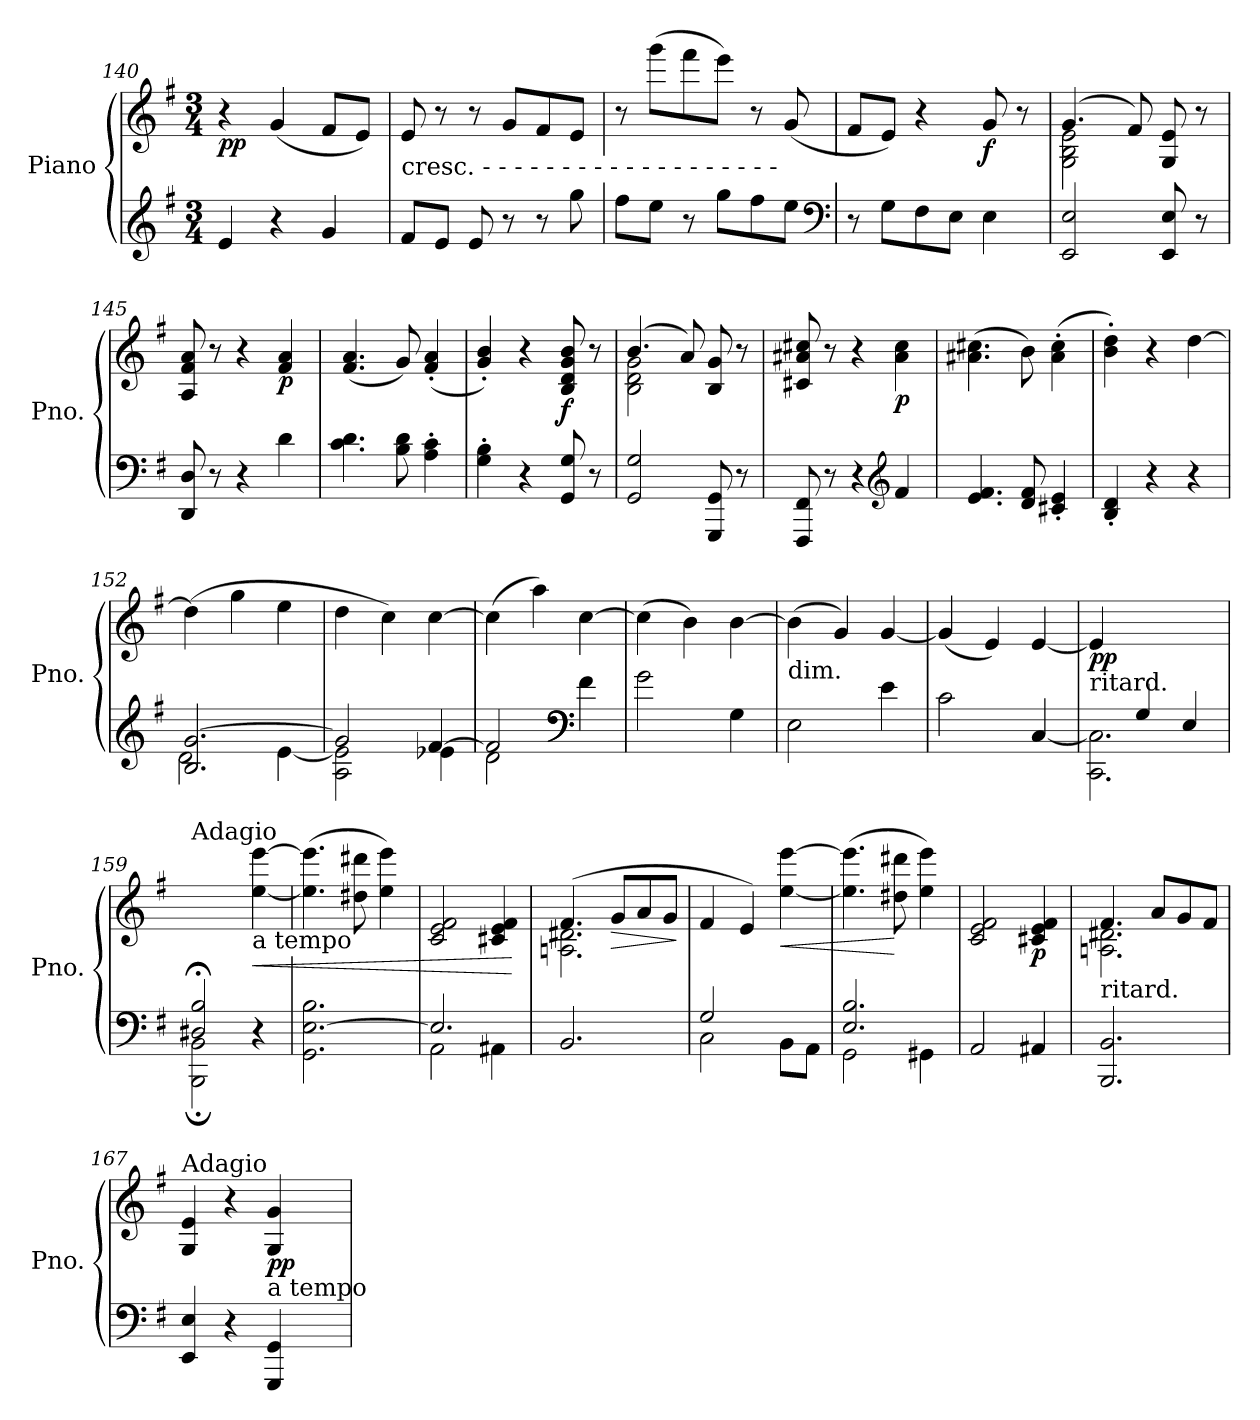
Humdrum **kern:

**kern	**kern	**dynam
*part1	*part1	*part1
*staff2	*staff1	*staff1/2
*I"Piano	*	*
*I'Pno.	*	*
*clefG2	*clefG2	*
*k[f#]	*k[f#]	*
*G:	*G:	*
*M3/4	*M3/4	*
=140	=140	=140
!	!	!LO:DY:b
4e/	4r	pp
4r	(4g/	.
4g/	8f#/L	.
.	8e/J)	.
=141	=141	=141
!	!LO:TX:b:t=cresc.  -  -  -  -  -  -  -  -  -  -  -  -  -  -  -  -  -  -  -	!
8f#/L	8e/	.
8e/J	8r	.
8e/	8r	.
8r	8g/L	.
8r	8f#/	.
8gg\	8e/J	.
=142	=142	=142
8ff#\L	8r	.
8ee\J	(8ggg\L	.
8r	8fff#\	.
8gg\L	8eee\J)	.
8ff#\	8r	.
8ee\J	(8g/	.
*clefF4	*	*
=143	=143	=143
8r	8f#/L	.
8G\L	8e/J)	.
8F#\	4r	.
8E\J	.	.
!	!	!LO:DY:b
4E\	8g/	f
.	8r	.
=144	=144	=144
*	*^	*
2EE/ 2E/	(4.g/	2G\ 2B\ 2e\	.
.	8f#/)	.	.
8EE/ 8E/	8G/ 8e/	4ryy	.
8r	8r	.	.
*	*v	*v	*
!!LO:LB:g=z
=145	=145	=145
8DD/ 8D/	8A/ 8f#/ 8a/	.
8r	8r	.
4r	4r	.
!	!	!LO:DY:b
4d\	4f#/ 4a/	p
=146	=146	=146
4.c\ 4.d\	(4.f#/ 4.a/	.
8B\ 8d\	8g/)	.
4A\' 4c\'	(4f#/' 4a/'	.
=147	=147	=147
4G\' 4B\'	4g/' 4b/')	.
4r	4r	.
!	!	!LO:DY:b
8GG/ 8G/	8B/ 8d/ 8g/ 8b/	f
8r	8r	.
=148	=148	=148
*	*^	*
2GG/ 2G/	(4.b/	2B\ 2d\ 2g\	.
.	8a/)	.	.
8GGG/ 8GG/	8B/ 8g/	4ryy	.
8r	8r	.	.
*	*v	*v	*
=149	=149	=149
8FFF#/ 8FF#/	8c#X/ 8a#X/ 8cc#X/	.
8r	8r	.
4r	4r	.
*clefG2	*	*
!	!	!LO:DY:b
4f#/	4a#\ 4cc#\	p
=150	=150	=150
4.e/ 4.f#/	(4.a#X\ 4.cc#X\	.
8d/ 8f#/	8b\)	.
4c#X/' 4e/'	(4a#\' 4cc#\'	.
=151	=151	=151
4B/' 4d/'	4b\' 4dd\')	.
4r	4r	.
4r	[4dd\	.
!!LO:LB:g=z
=152	=152	=152
*^	*	*
2.B/ [2.g/	2d\	(4dd\]	.
.	.	4gg\	.
.	[4e\	4ee\	.
=153	=153	=153	=153
2g/]	2A\ 2e\]	4dd\	.
.	.	4cc\)	.
[4f#/	4e-X\	[4cc\	.
=154	=154	=154	=154
2f#/]	2d\	(4cc\]	.
.	.	4aa\)	.
*clefF4	*	*	*
4f#\	4ryy	[4cc\	.
*v	*v	*	*
=155	=155	=155
2g\	(4cc\]	.
.	4b\)	.
4G\	[4b\	.
=156	=156	=156
!	!LO:TX:b:t=dim.	!
2E\	(4b\]	.
.	4g/)	.
4e\	[4g/	.
=157	=157	=157
2c\	(4g/]	.
.	4e/)	.
[4C/	[4e/	.
=158	=158	=158
*^	*	*
!	!	!LO:TX:b:t=ritard.	!
!	!	!	!LO:DY:b
4ryy	2.CC\ 2.C\]	(4e/]	pp
4G/	.	2ryy	.
4E/)	.	.	.
=159	=159	=159	=159
!	!	!LO:TX:a:t=Adagio	!
2D#X/;< 2B/;<	2BBB\; 2BB\;	2ryy	.
!	!	!LO:TX:b:t=a tempo	!
!	!	!	!LO:HP:b
4ryy	4r	[4ee\ [4eee\	<
*v	*v	*	*
=160	=160	=160
2.GG\ [2.E\ 2.B\	(4.ee\] 4.eee\]	.
.	8dd#X\ 8ddd#X\	.
.	4ee\ 4eee\)	.
=161	=161	=161
*^	*	*
2.E/]	2AA\	2c/ 2e/ 2f#/	.
.	4AA#X\	4c#X/ 4e/ 4f#/	.
*v	*v	*	*
.	.	[
!!LO:PB:g=z
=162	=162	=162
*	*^	*
2.BB/	(4.f#/	2.An\ 2.d#X\	.
!	!	!	!LO:HP:b
.	8g/L	.	>
.	8a/	.	.
.	8g/J	.	.
*	*v	*v	*
.	.	]
=163	=163	=163
*^	*	*
2C\	2G/	4f#/	.
.	.	4e/)	.
!	!	!	!LO:HP:b
8BB\L	4ryy	[4ee\ [4eee\	<
8AA\J	.	.	.
=164	=164	=164	=164
2.E/ 2.B/	2GG\	(4.ee\] 4.eee\]	.
.	.	8dd#X\ 8ddd#X\	[
.	4GG#X\	4ee\ 4eee\)	.
=165	=165	=165	=165
!	!	!	!LO:DY:b
!	!	!	!LO:DY:n=1:b
*v	*v	*	*
2AA/	2c/ 2e/ 2f#/	fp f
!	!	!LO:DY:n=2:b
4AA#X/	4c#X/ 4e/ 4f#/	p
=166	=166	=166
*	*^	*
!	!LO:TX:b:t=ritard.	!	!
2.BBB/ 2.BB/	4.f#/	2.An\ 2.d#X\	.
.	8a/L	.	.
.	8g/	.	.
.	8f#/J	.	.
*	*v	*v	*
=167	=167	=167
!	!LO:TX:a:t=Adagio	!
4EE/ 4E/	4G/ 4e/	.
4r	4r	.
!	!LO:TX:b:t=a tempo	!
!	!	!LO:DY:b
4GGG/ 4GG/	4G/ 4g/	pp
=	=	=
*-	*-	*-
